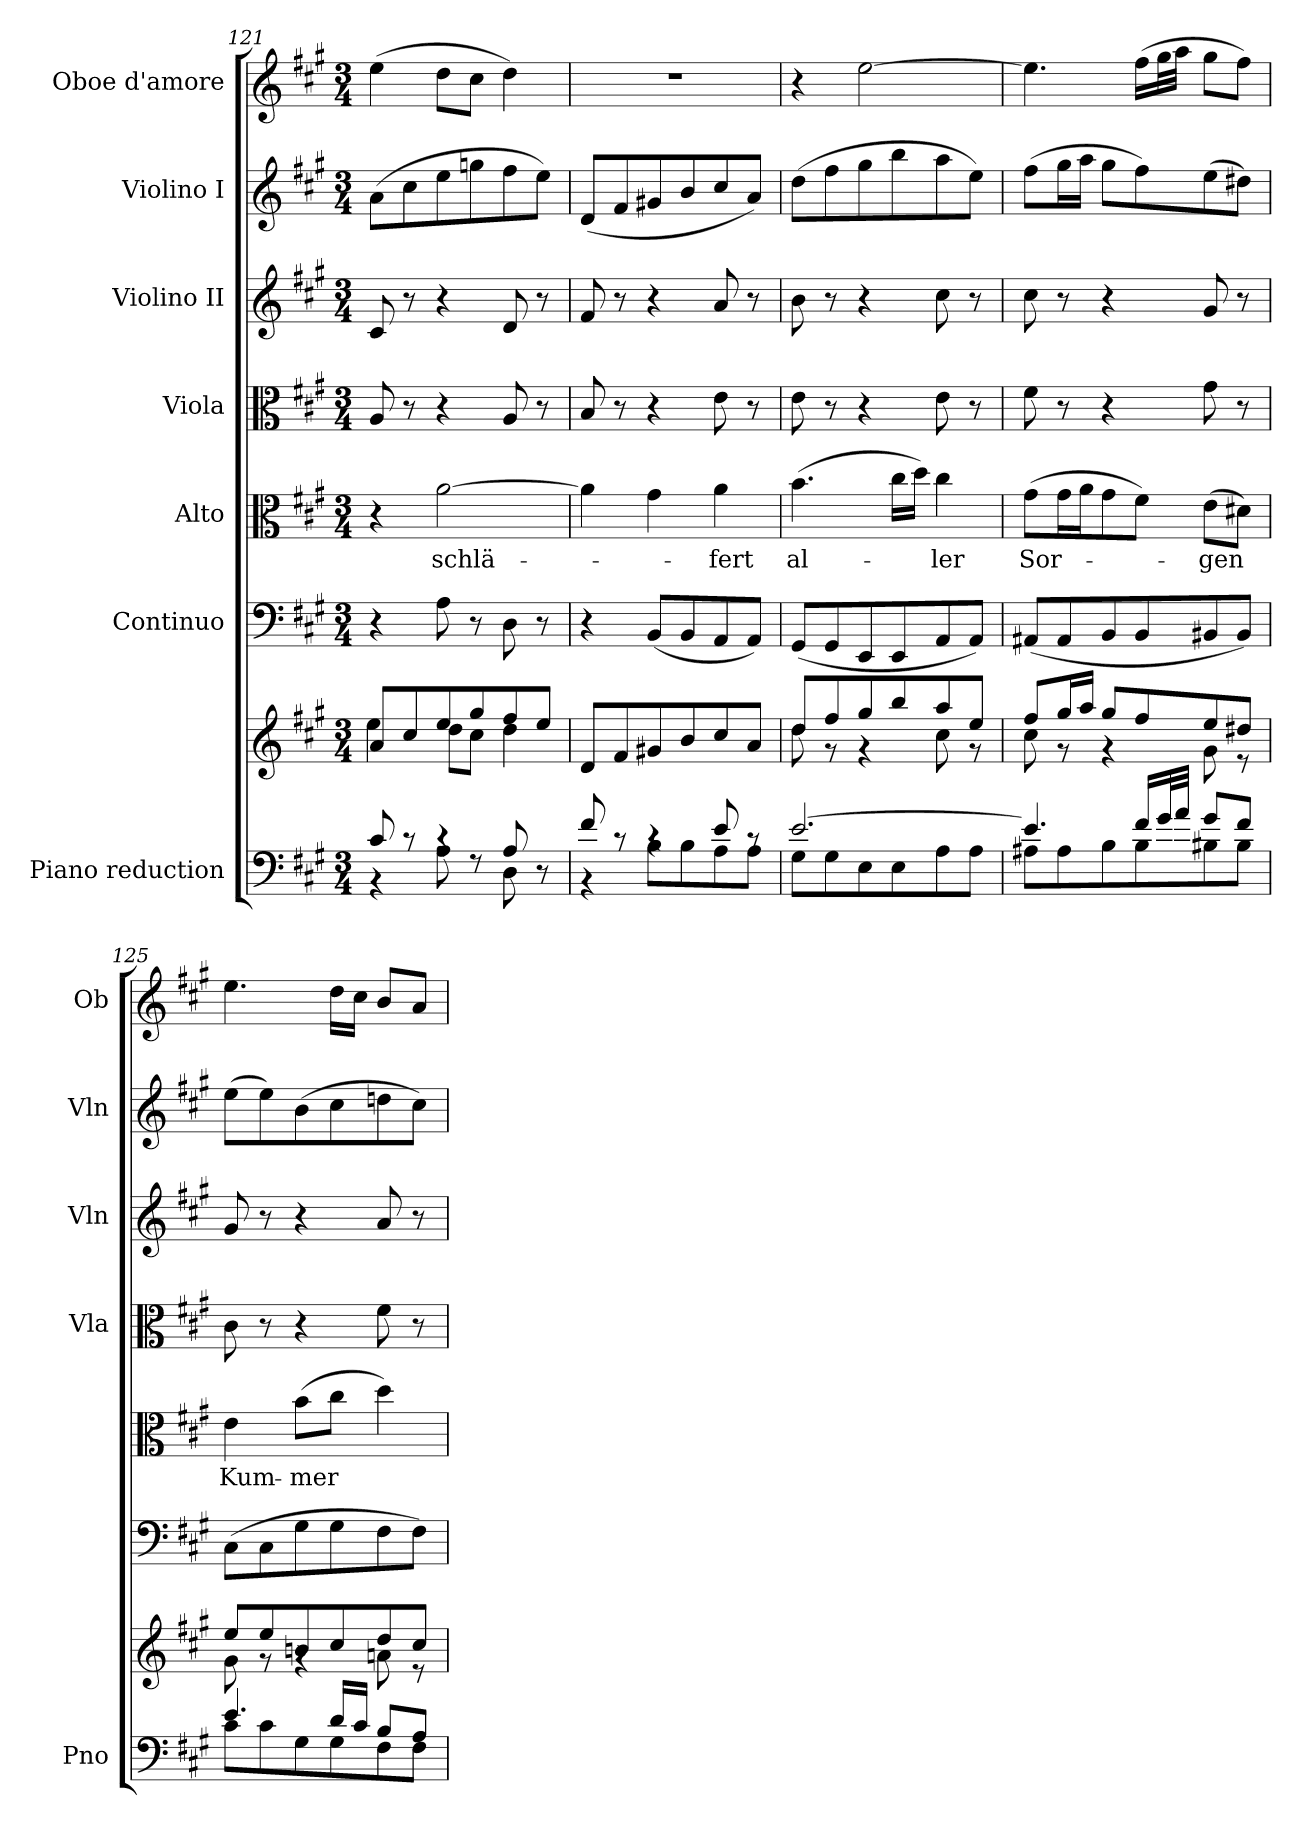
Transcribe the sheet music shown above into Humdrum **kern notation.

**kern	**kern	**kern	**kern	**text	**kern	**kern	**kern	**kern
*part7	*part7	*part6	*part5	*part5	*part4	*part3	*part2	*part1
*staff8	*staff7	*staff6	*staff5	*staff5	*staff4	*staff3	*staff2	*staff1
*I"Piano reduction	*	*I"Continuo	*I"Alto	*	*I"Viola	*I"Violino II	*I"Violino I	*I"Oboe d'amore
*I'Pno	*	*	*	*	*I'Vla	*I'Vln	*I'Vln	*I'Ob
!!LO:LB:g=z
*clefF4	*clefG2	*clefF4	*clefC3	*	*clefC3	*clefG2	*clefG2	*clefG2
*k[f#c#g#]	*k[f#c#g#]	*k[f#c#g#]	*k[f#c#g#]	*	*k[f#c#g#]	*k[f#c#g#]	*k[f#c#g#]	*k[f#c#g#]
*M3/4	*M3/4	*M3/4	*M3/4	*	*M3/4	*M3/4	*M3/4	*M3/4
=121	=121	=121	=121	=121	=121	=121	=121	=121
*^	*^	*	*	*	*	*	*	*
8c#/	4r	8a/L	4ee\	4r	4r	.	8A/	8c#/	(>8a\L	(>4ee\
8rc	.	8cc#/	.	.	.	.	8r	8r	8cc#\	.
!	!	!	!	!	!	!LO:LY:b	!	!	!	!
4rc	8A\	8ee/	8dd\L	8A\	[2a\	schlä-	4r	4r	8ee\	8dd\L
.	8rF	8gg#/	8cc#\J	8r	.	.	.	.	8ggn\	8cc#\J
8A/	8D\	8ff#/	4dd\	8D\	.	.	8A/	8d/	8ff#\	4dd\)
8r	8ryy	8ee/J	.	8r	.	.	8r	8r	8ee\J)	.
*	*	*v	*v	*	*	*	*	*	*	*
=122	=122	=122	=122	=122	=122	=122	=122	=122	=122
8f#/	4r	8d/L	4r	4a\]	.	8B/	8f#/	(<8d/L	2.r
8rc	.	8f#/	.	.	.	8r	8r	8f#/	.
4rc	8B\L	8g#X/	(<8BB/L	4g#\	.	4r	4r	8g#X/	.
.	8B\	8b/	8BB/	.	.	.	.	8b/	.
!	!	!	!	!	!LO:LY:b	!	!	!	!
8e/	8A\	8cc#/	8AA/	4a\	-fert	8e\	8a/	8cc#/	.
8rc	8A\J	8a/J	8AA/J)	.	.	8r	8r	8a/J)	.
=123	=123	=123	=123	=123	=123	=123	=123	=123	=123
*	*	*^	*	*	*	*	*	*	*
!	!	!	!	!	!	!LO:LY:b	!	!	!	!
[2.e/	8G#\L	8dd/L	8dd\	(<8GG#/L	(>4.b\	al-	8e\	8b\	(>8dd\L	4r
.	8G#\	8ff#/	8r	8GG#/	.	.	8r	8r	8ff#\	.
.	8E\	8gg#/	4r	8EE/	.	.	4r	4r	8gg#\	[2ee\
.	8E\	8bb/	.	8EE/	16cc#\LL	.	.	.	8bb\	.
.	.	.	.	.	16dd\JJ)	.	.	.	.	.
!	!	!	!	!	!	!LO:LY:b	!	!	!	!
.	8A\	8aa/	8cc#\	8AA/	4cc#\	-ler	8e\	8cc#\	8aa\	.
.	8A\J	8ee/J	8r	8AA/J)	.	.	8r	8r	8ee\J)	.
=124	=124	=124	=124	=124	=124	=124	=124	=124	=124	=124
!	!	!	!	!	!	!LO:LY:b	!	!	!	!
4.e/]	8A#X\L	8ff#/L	8cc#\	(<8AA#X/L	(>8g#\L	Sor-	8f#\	8cc#\	(>8ff#\L	4.ee\]
.	8A#\	16gg#/L	8r	8AA#/	16g#\L	.	8r	8r	16gg#\L	.
.	.	16aa/JJ	.	.	16a\J	.	.	.	16aa\JJ	.
.	8B\	8gg#/L	4r	8BB/	8g#\	.	4r	4r	8gg#\L	.
16f#/LL	8B\	8ff#/	.	8BB/	8f#\J)	.	.	.	8ff#\)	(>16ff#\LL
32g#/L	.	.	.	.	.	.	.	.	.	32gg#\L
32a/JJJ	.	.	.	.	.	.	.	.	.	32aa\JJJ
!	!	!	!	!	!	!LO:LY:b	!	!	!	!
8g#/L	8B#X\	8ee/	8g#\	8BB#X/	(>8e\L	-gen	8g#\	8g#/	(>8ee\	8gg#\L
8f#/J	8B#\J	8dd#X/J	8r	8BB#/J)	8d#X\J)	.	8r	8r	8dd#X\J)	8ff#\J)
=125	=125	=125	=125	=125	=125	=125	=125	=125	=125	=125
!	!	!	!	!	!	!LO:LY:b	!	!	!	!
4.e/	8c#\L	8ee/L	8g#\	(>8C#\L	4e\	Kum-	8c#\	8g#/	(>8ee\L	4.ee\
.	8c#\	8ee/	8rg	8C#\	.	.	8r	8r	8ee\)	.
!	!	!	!	!	!	!LO:LY:b	!	!	!	!
.	8G#\	8bn/	4rg	8G#\	(>8b\L	-mer	4r	4r	(>8b\	.
16d/LL	8G#\	8cc#/	.	8G#\	8cc#\J	.	.	.	8cc#\	16dd\LL
16c#/JJ	.	.	.	.	.	.	.	.	.	16cc#\JJ
8B/L	8F#\	8dd/	8an\	8F#\	4dd\)	.	8f#\	8a/	8ddn\	8b/L
8A/J	8F#\J	8cc#/J	8r	8F#\J)	.	.	8r	8r	8cc#\J)	8a/J
*v	*v	*	*	*	*	*	*	*	*	*
*	*v	*v	*	*	*	*	*	*	*
=	=	=	=	=	=	=	=	=
*-	*-	*-	*-	*-	*-	*-	*-	*-
